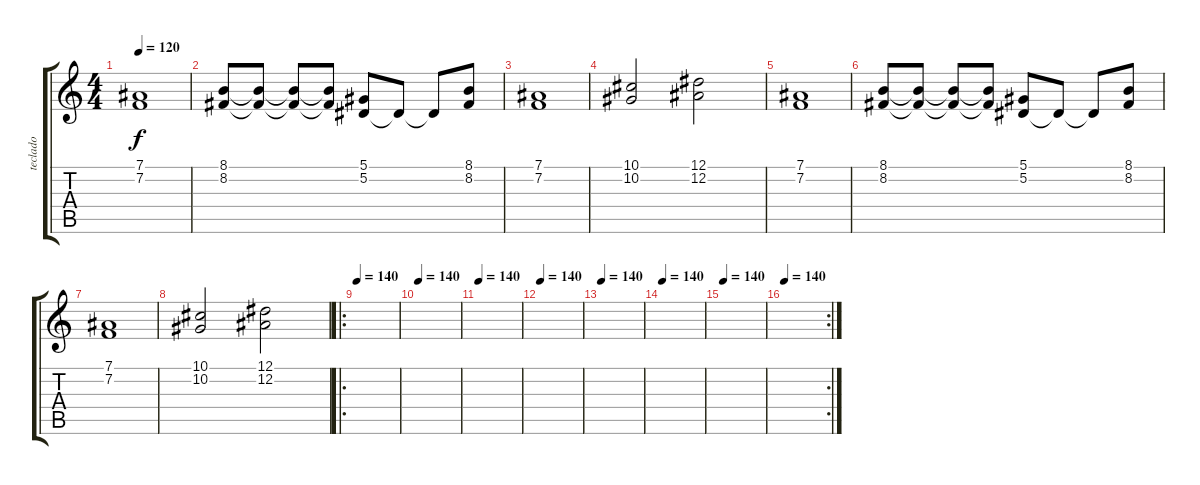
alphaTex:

\track ("teclado" "teclado") {instrument stringensemble2}
\staff {score tabs}
\tuning (Eb4 Bb3 Gb3 Db3 Ab2 Eb2) {hide}
\ts (4 4)
\tempo 120
\clef g2
\ks c
(7.1 7.2).1{dy f} |
(8.1 8.2).8 (8.1{t} 8.2{t}).8 (8.1{t} 8.2{t}).8 (8.1{t} 8.2{t}).8 (5.1 5.2).8 5.2{t}.8 5.2{t}.8 (8.1 8.2).8 |
(7.1 7.2).1 |
(10.1 10.2).2 (12.1 12.2).2 |
(7.1 7.2).1 |
(8.1 8.2).8 (8.1{t} 8.2{t}).8 (8.1{t} 8.2{t}).8 (8.1{t} 8.2{t}).8 (5.1 5.2).8 5.2{t}.8 5.2{t}.8 (8.1 8.2).8 |
(7.1 7.2).1 |
(10.1 10.2).2 (12.1 12.2).2 |
\ro
\tempo 140
|
\tempo 140
|
\tempo 140
|
\tempo 140
|
\tempo 140
|
\tempo 140
|
\tempo 140
|
\rc 2
\tempo 140
